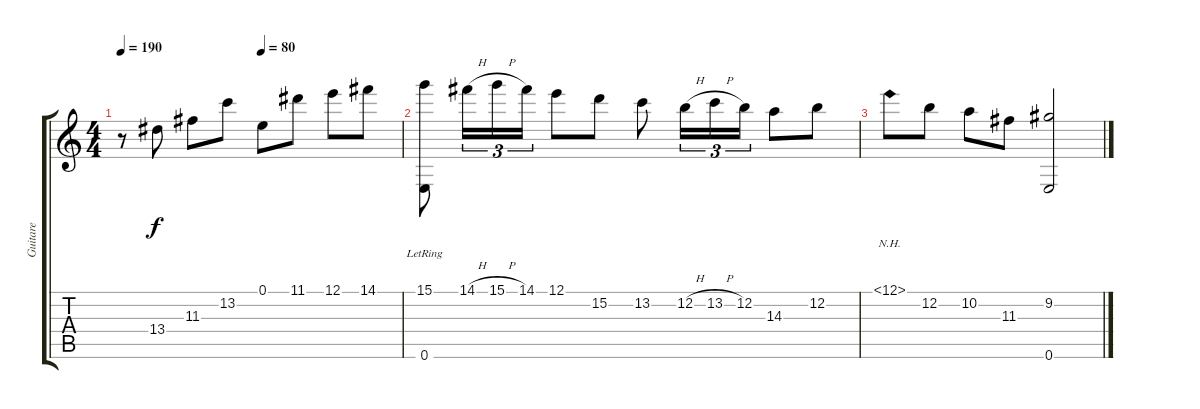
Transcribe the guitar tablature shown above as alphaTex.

\track ("Guitare" "Guitare") {instrument acousticguitarnylon}
\staff {score tabs}
\tuning (E4 B3 G3 D3 A2 E2) {hide}
\ts (4 4)
\tempo 190
\tempo (80 0.5)
\clef g2
\ks c
r.8{dy f} 13.4.8 11.3.8 13.2.8 0.1.8 11.1.8 12.1.8 14.1.8 |
(15.1 0.6{lr}).8 14.1{h}.16{tu (3 2)} 15.1{h}.16{tu (3 2)} 14.1.16{tu (3 2)} 12.1.8 15.2.8 13.2.8 12.2{h}.16{tu (3 2)} 13.2{h}.16{tu (3 2)} 12.2.16{tu (3 2)} 14.3.8 12.2.8 |
12.1{nh}.8 12.2.8 10.2.8 11.3.8 (9.2 0.6).2
